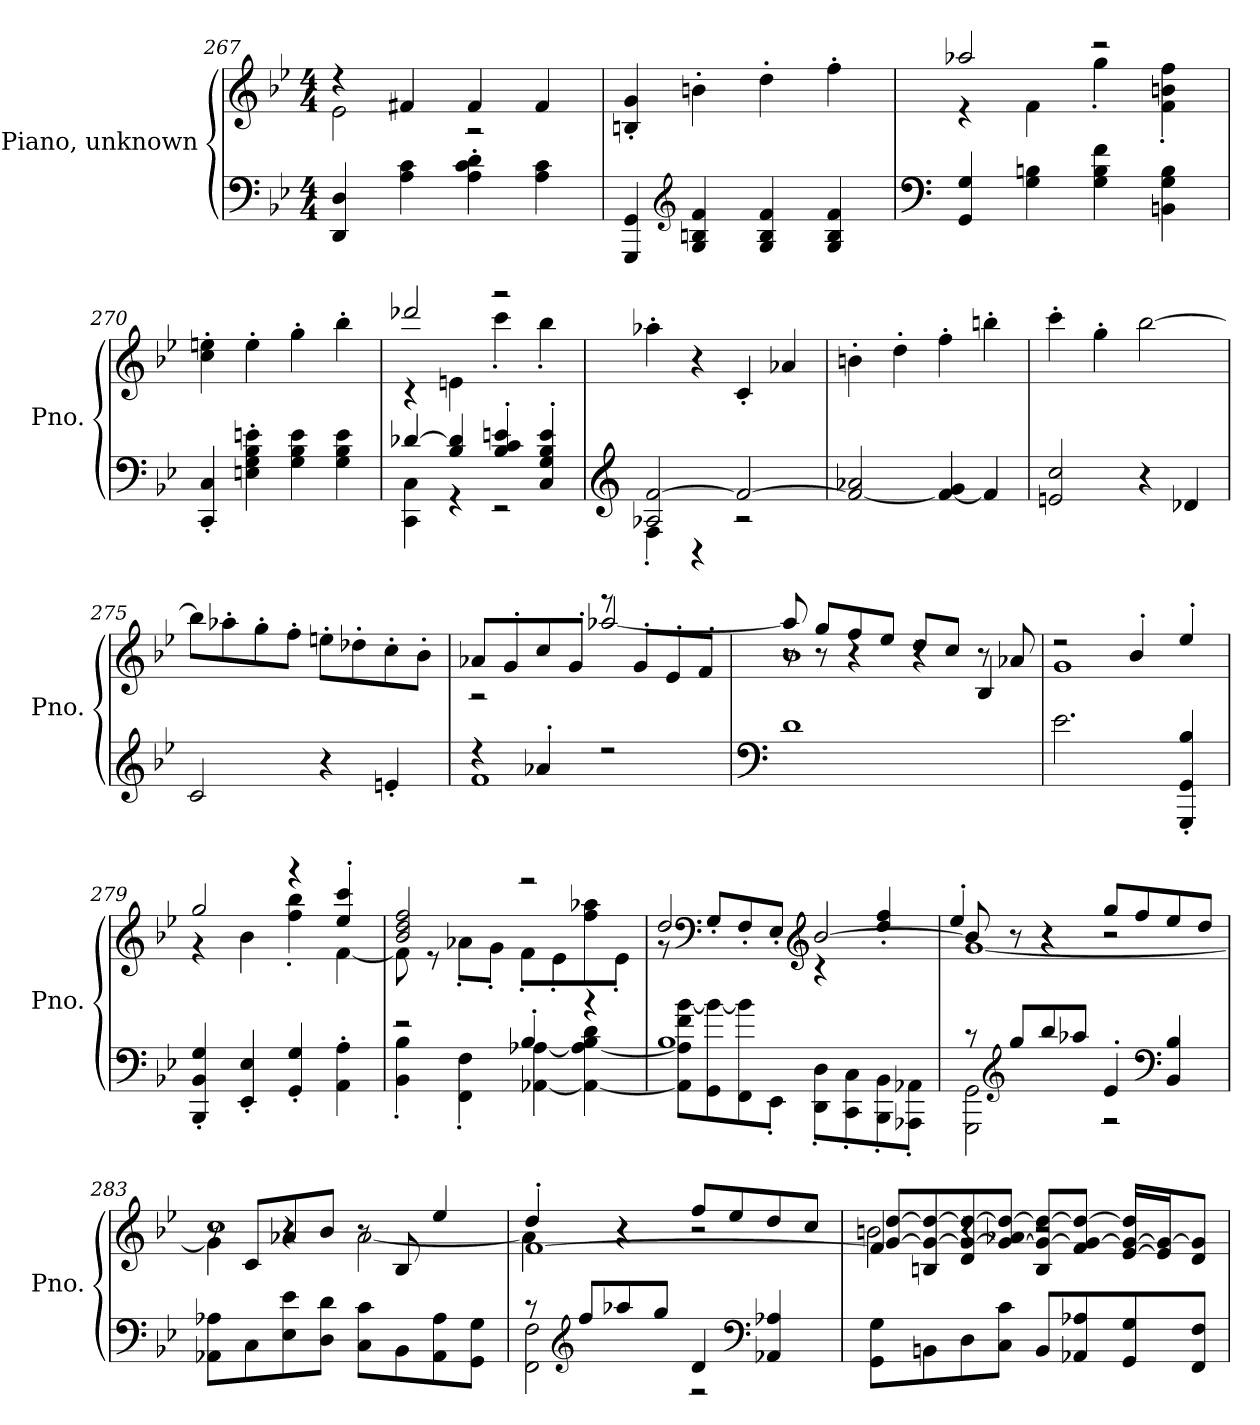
**kern	**kern
*part1	*part1
*staff2	*staff1
*I"Piano, unknown	*
*I'Pno.	*
*clefF4	*clefG2
*k[b-e-]	*k[b-e-]
*M4/4	*M4/4
=267	=267
*	*^
4DD/ 4D/	4r	2e-\
4A\ 4c\	4f#X/	.
4A\' 4c\' 4d\'	4f#/	2r
4A\ 4c\	4f#/	.
*	*v	*v
=268	=268
4GGG/ 4GG/	4Bn/' 4g/'
*clefG2	*
4G/ 4Bn/ 4f/	4bn'\
4G/ 4B/ 4f/	4dd'\
4G/ 4B/ 4f/	4ff'\
=269	=269
*clefF4	*
*	*^
4GG/ 4G/	2aa-X/	4r
4G\ 4Bn\	.	4f\
4G\ 4B\ 4f\	2r	4gg'\
4BBn\ 4G\ 4B\	.	4f\' 4bn\' 4ff\'
*	*v	*v
=270	=270
4CC/' 4C/'	4cc\' 4een\'
4En\' 4G\' 4B-\' 4en\'	4ee'\
4G\ 4B-\ 4e\	4gg'\
4G\ 4B-\ 4e\	4bb-'\
!!LO:LB:g=z
=271	=271
*^	*^
[4d-X/	4CC\ 4C\	2ddd-X/	4r
4B-/ 4d-/]	4r	.	4en\
4B-/' 4c/' 4en/'	2r	2r	4ccc'\
4C/' 4G/' 4B-/' 4e/'	.	.	4bb-'\
*	*	*v	*v
=272	=272	=272
*clefG2	*	*
2A-X/ [2f/	4F'\	4aa-X'\
.	4r	4r
2f/_	2r	4c'/
.	.	4a-X/
*v	*v	*
=273	=273
2f/_ 2a-X/	4bn'\
.	4dd'\
4f/_ 4g/	4ff'\
4f/]	4bbn'\
=274	=274
2en/ 2cc/	4ccc'\
.	4gg'\
4r	[2bb-\
4d-X/	.
=275	=275
2c/	8bb-\L]
.	8aa-X'\
.	8gg'\
.	8ff'\J
4r	8een'\L
.	8dd-X'\
4en'/	8cc'\
.	8b-'\J
!!LO:LB:g=z
=276	=276
*^	*^
4r	1f	8a-X/L	2r
.	.	8g'/	.
4a-X'/	.	8cc/	.
.	.	8g'/J	.
2r	.	8r	[2aa-X/
.	.	8g'/L	.
.	.	8e-'/	.
.	.	8f'/J	.
*v	*v	*	*
*	*v	*v
=277	=277
*clefF4	*
*	*^
*	*	*^
1d	8r	1b-	8aa-/]
.	8gg/L	.	8r
.	8ff/	.	4r
.	8ee-/J	.	.
.	8dd/L	.	4r
.	8cc/J	.	.
.	8r	.	4B-/
.	8a-X/	.	.
*	*	*v	*v
=278	=278	=278
2.e-\	2r	1g
.	4b-'/	.
4GGG/' 4GG/' 4B-/'	4ee-'/	.
=279	=279	=279
4BBB-/' 4BB-/' 4G/'	2gg/	4r
4EE-/' 4E-/'	.	4b-\
4GG/' 4G/'	4r	4ff\' 4bb-\'
4AA\' 4A\'	4ee-/' 4ccc/'	[4f\
=280	=280	=280
*^	*	*
2r	4BB-\' 4B-\'	2b-/ 2dd/ 2ff/	8f\]
.	.	.	8r
.	4FF\' 4F\'	.	8a-X'\L
.	.	.	8g'\J
4B-'/	[4AA-X\ [4A-X\	2r	8f'\L
.	.	.	8e-'\
4r	4AA-\_ 4A-\_ 4B-\ 4d\	.	8ff\ 8aa-X\
.	.	.	8e-'\J
!!LO:LB:g=z	!!
=281	=281	=281	=281
1B-	8AA-\] 8A-\] 8f\ [8b-\L	2dd/	8r
*	*	*clefF4	*
.	8GG\ 8b-\_	.	8G'/L
.	8FF\ 8b-\]	.	8F'/
.	8EE-'\J	.	8E-'/J
*	*	*clefG2	*
.	8DD\' 8D\'L	[2b-/	4r
.	8CC\' 8C\'	.	.
.	8BBB-\' 8BB-\'	.	4dd/' 4ff/'
.	8AAA-X\' 8AA-X\'J	.	.
=282	=282	=282	=282
*	*	*	*^
8r	2GGG\ 2GG\	8b-/]	[1g	4ee-'/
*clefG2	*	*	*	*
8gg/L	.	8r	.	.
8bb-/	.	4r	.	4r
8aa-X/J	.	.	.	.
4e-'/	2r	2r	.	8gg/L
.	.	.	.	8ff/
*clefF4	*	*	*	*
4BB-/ 4B-/	.	.	.	8ee-/
.	.	.	.	8dd/J
*v	*v	*	*	*
=283	=283	=283	=283
8AA-X\ 8A-X\L	1cc	4g\]	8r
8C\	.	.	8c/L
8E-\ 8e-\	.	4r	8a-X/
8D\ 8d\J	.	.	8b-/J
8C\ 8c\L	.	[2a-\	8r
8BB-\	.	.	8B-/
8AA-\ 8A-\	.	.	4ee-/
8GG\ 8G\J	.	.	.
!!LO:LB:g=z	!!	!!
=284	=284	=284	=284
*^	*	*	*
8r	2FF\ 2F\	[1f	4a-\]	4dd'/
*clefG2	*	*	*	*
8ff/L	.	.	.	.
8aa-X/	.	.	4r	4r
8gg/J	.	.	.	.
4d/	2r	.	2r	8ff/L
.	.	.	.	8ee-/
*clefF4	*	*	*	*
4AA-X/ 4A-X/	.	.	.	8dd/
.	.	.	.	8cc/J
*v	*v	*	*	*
=285	=285	=285	=285
8GG\ 8G\L	4f/]	2bn\	[8g/ [8dd/L
8BBn\	.	.	8Bn/ 8g/_ 8dd/_
8D\	4r	.	8d/ 8g/_ 8dd/_
8C\ 8c\J	.	.	8g/_ 8a-X/ 8dd/_J
8BB/L	2r	2r	8B/ 8g/_ 8dd/_L
8AA-X/ 8A-X/	.	.	8f/ 8g/_ 8dd/_J
8GG/ 8G/	.	.	[16e-/ 16g/_ 16dd/]LL
.	.	.	16e-/] 16g/_J
8FF/ 8F/J	.	.	8d/ 8g/]J
*	*v	*v	*v
=	=
*-	*-
